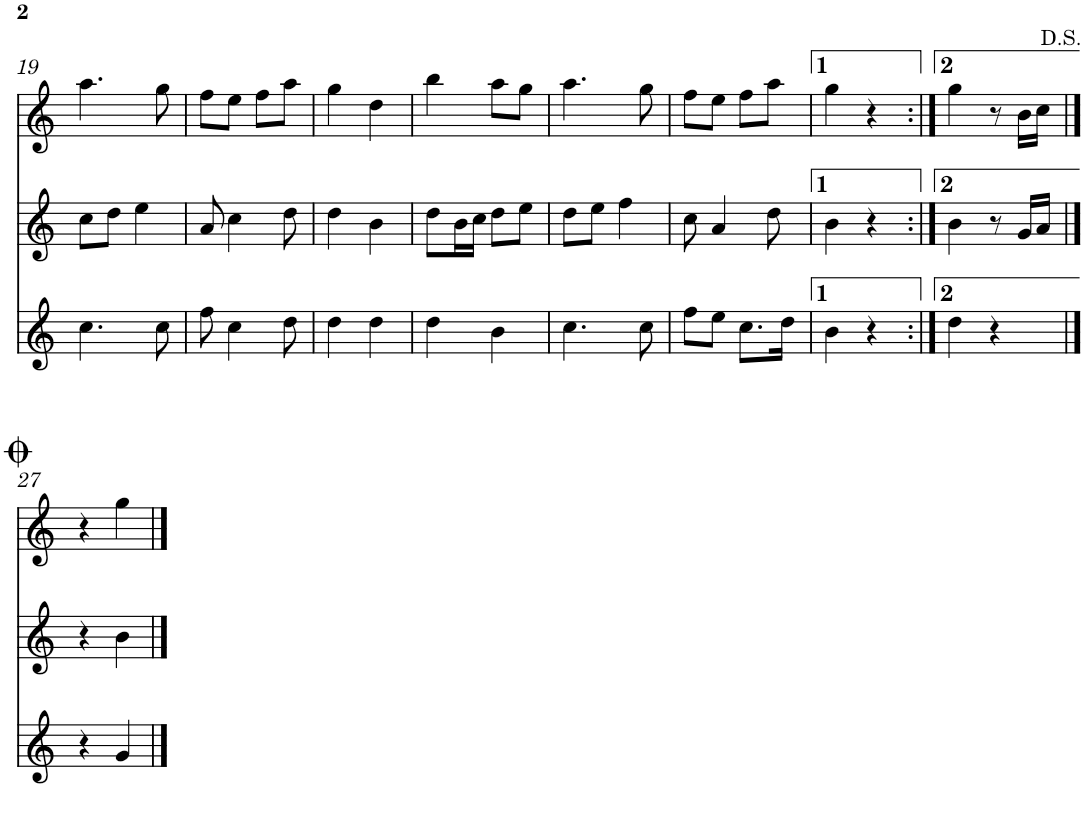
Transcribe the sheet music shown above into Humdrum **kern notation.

**kern	**kern	**kern
*part3	*part2	*part1
*staff3	*staff2	*staff1
*I"Gralla 3	*I"Gralla 2	*I"Gralla 1
!!LO:PB:g=z
*clefG2	*clefG2	*clefG2
*k[]	*k[]	*k[]
*M2/4	*M2/4	*M2/4
=19	=19	=19
4.cc\	8cc\L	4.aa\
.	8dd\J	.
.	4ee\	.
8cc\	.	8gg\
=20	=20	=20
8ff\	8a/	8ff\L
4cc\	4cc\	8ee\J
.	.	8ff\L
8dd\	8dd\	8aa\J
=21	=21	=21
4dd\	4dd\	4gg\
4dd\	4b\	4dd\
=22	=22	=22
4dd\	8dd\L	4bb\
.	16b\L	.
.	16cc\JJ	.
4b\	8dd\L	8aa\L
.	8ee\J	8gg\J
=23	=23	=23
4.cc\	8dd\L	4.aa\
.	8ee\J	.
.	4ff\	.
8cc\	.	8gg\
=24	=24	=24
8ff\L	8cc\	8ff\L
8ee\J	4a/	8ee\J
8.cc\L	.	8ff\L
.	8dd\	8aa\J
16dd\Jk	.	.
=25	=25	=25
4b\	4b\	4gg\
4r	4r	4r
=26:|!	=26:|!	=26:|!
4dd\	4b\	4gg\
4r	8r	8r
.	16g/LL	16b\LL
.	16a/JJ	16cc\JJ
!!LO:LB:g=z
==27	==27	==27
4r	4r	4r
4g/	4b\	4gg\
==	==	==
*-	*-	*-
